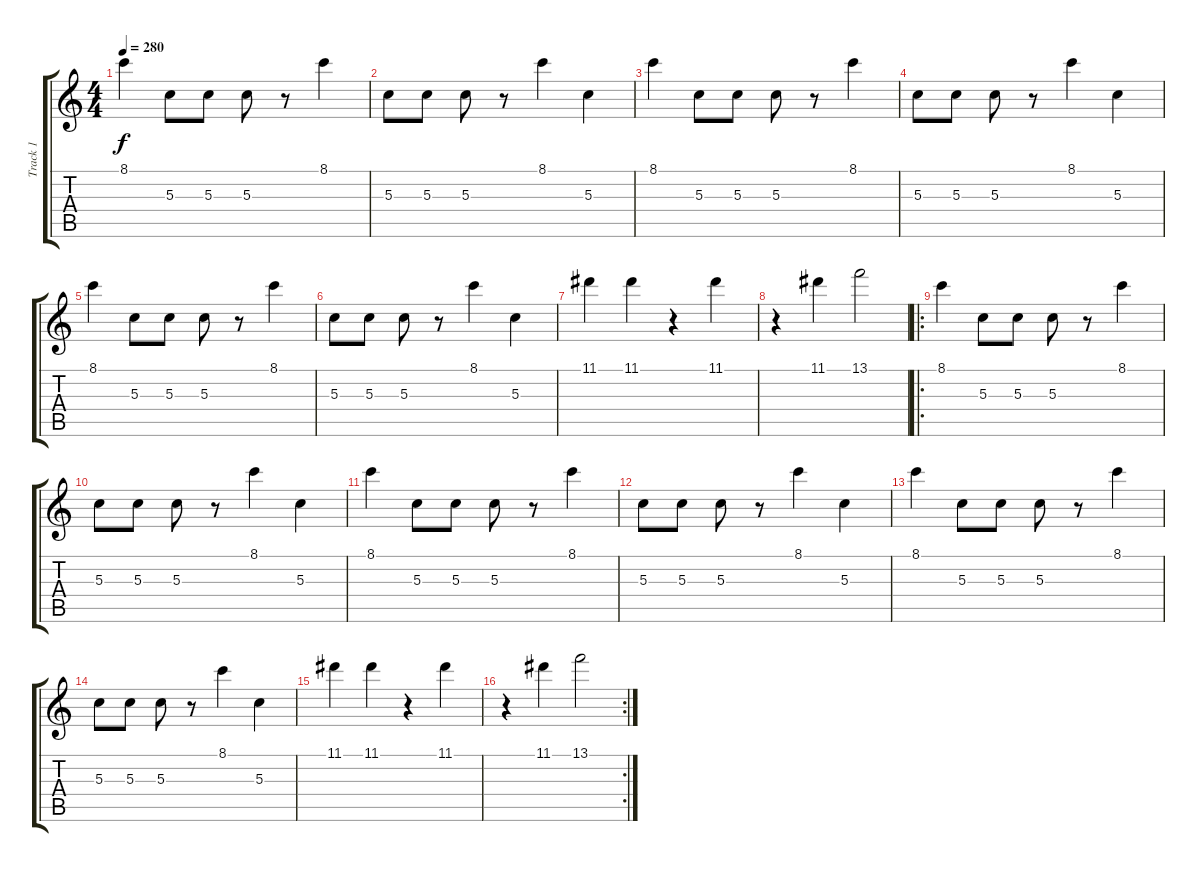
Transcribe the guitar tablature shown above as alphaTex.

\track ("Track 1" "Track 1") {instrument acousticguitarsteel}
\staff {score tabs}
\tuning (E4 B3 G3 D3 A2 E2) {hide}
\ts (4 4)
\tempo 280
\clef g2
\ks c
8.1.4{dy f} 5.3.8 5.3.8 5.3.8 r.8 8.1.4 |
5.3.8 5.3.8 5.3.8 r.8 8.1.4 5.3.4 |
8.1.4 5.3.8 5.3.8 5.3.8 r.8 8.1.4 |
5.3.8 5.3.8 5.3.8 r.8 8.1.4 5.3.4 |
8.1.4 5.3.8 5.3.8 5.3.8 r.8 8.1.4 |
5.3.8 5.3.8 5.3.8 r.8 8.1.4 5.3.4 |
11.1.4 11.1.4 r.4 11.1.4 |
r.4 11.1.4 13.1.2 |
\ro
8.1.4 5.3.8 5.3.8 5.3.8 r.8 8.1.4 |
5.3.8 5.3.8 5.3.8 r.8 8.1.4 5.3.4 |
8.1.4 5.3.8 5.3.8 5.3.8 r.8 8.1.4 |
5.3.8 5.3.8 5.3.8 r.8 8.1.4 5.3.4 |
8.1.4 5.3.8 5.3.8 5.3.8 r.8 8.1.4 |
5.3.8 5.3.8 5.3.8 r.8 8.1.4 5.3.4 |
11.1.4 11.1.4 r.4 11.1.4 |
\rc 2
r.4 11.1.4 13.1.2
